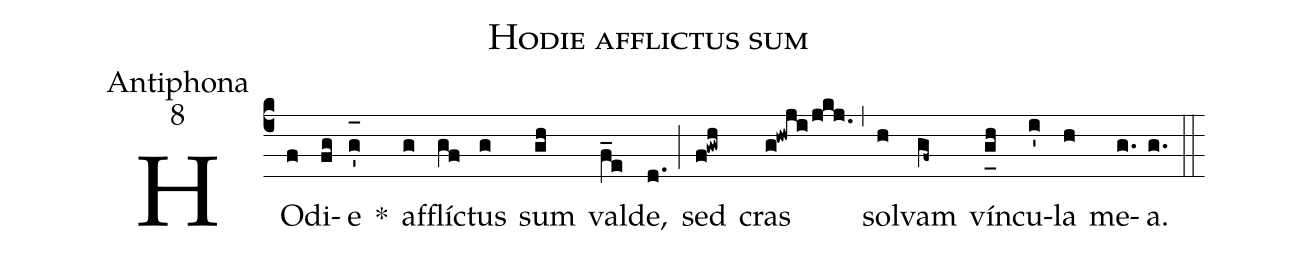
name:Hodie afflictus sum;
office-part:Antiphona;
mode:8;
%%
(c4) HO(f)di(fg)e(g'_[oh:h]) *() af(g)flí(gf)ctus(g) sum(gh) val(f_e)de,(d.) (;) sed(f!gwh) cras(g!hwji/jkj.) (,) sol(h)vam(gf~) vín(g_[uh:l]h)cu(i')la(h) me(g.)a.(g.) (::)
